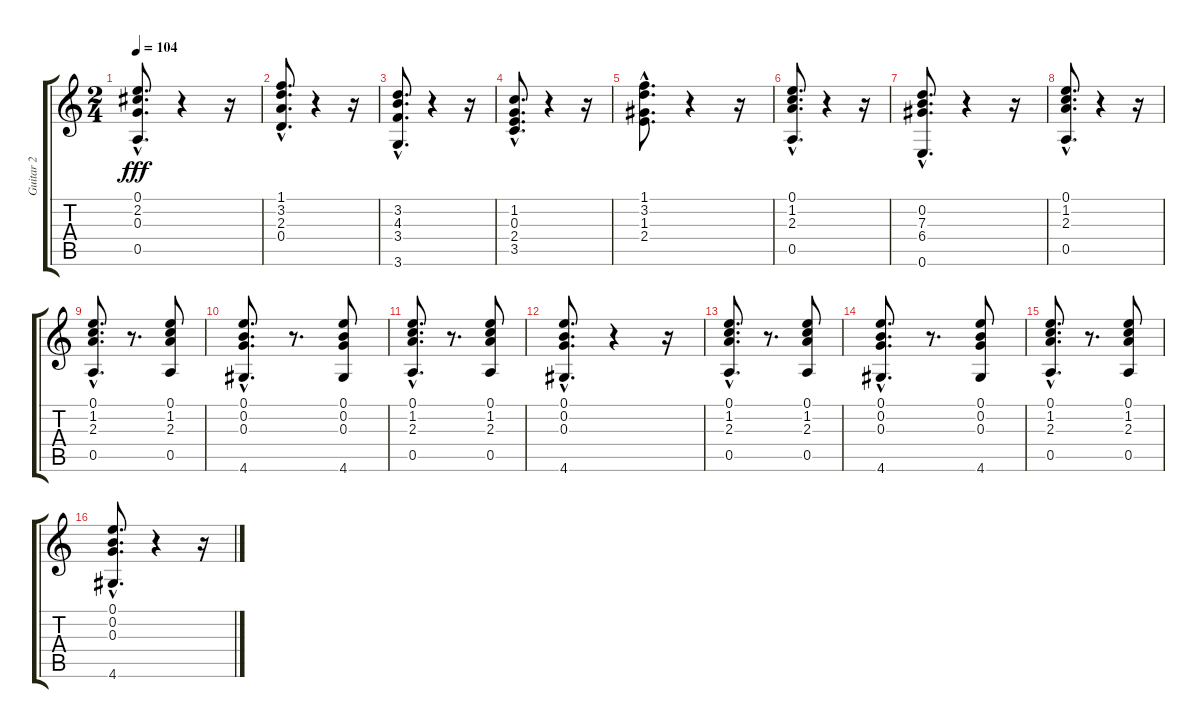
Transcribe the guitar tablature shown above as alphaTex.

\track ("Guitar 2" "Guitar 2") {instrument acousticguitarnylon}
\staff {score tabs}
\tuning (E4 B3 G3 D3 A2 E2) {hide}
\ts (2 4)
\tempo 104
\clef g2
\ks c
(0.1{hac} 2.2{hac} 0.3{hac} 0.5{hac}).8{d dy fff} r.4 r.16 |
(1.1{hac} 3.2{hac} 2.3{hac} 0.4{hac}).8{d} r.4 r.16 |
(3.2{hac} 4.3{hac} 3.4{hac} 3.6{hac}).8{d} r.4 r.16 |
(1.2{hac} 0.3{hac} 2.4{hac} 3.5{hac}).8{d} r.4 r.16 |
(1.1{hac} 3.2{hac} 1.3{hac} 2.4{hac}).8{d} r.4 r.16 |
(0.1{hac} 1.2{hac} 2.3{hac} 0.5{hac}).8{d} r.4 r.16 |
(0.2{hac} 7.3{hac} 6.4{hac} 0.6{hac}).8{d} r.4 r.16 |
(0.1{hac} 1.2{hac} 2.3{hac} 0.5{hac}).8{d} r.4 r.16 |
(0.1{hac} 1.2{hac} 2.3{hac} 0.5{hac}).8{d} r.8{d} (0.1 1.2 2.3 0.5).8 |
(0.1{hac} 0.2{hac} 0.3{hac} 4.6{hac}).8{d} r.8{d} (0.1 0.2 0.3 4.6).8 |
(0.1{hac} 1.2{hac} 2.3{hac} 0.5{hac}).8{d} r.8{d} (0.1 1.2 2.3 0.5).8 |
(0.1{hac} 0.2{hac} 0.3{hac} 4.6{hac}).8{d} r.4 r.16 |
(0.1{hac} 1.2{hac} 2.3{hac} 0.5{hac}).8{d} r.8{d} (0.1 1.2 2.3 0.5).8 |
(0.1{hac} 0.2{hac} 0.3{hac} 4.6{hac}).8{d} r.8{d} (0.1 0.2 0.3 4.6).8 |
(0.1{hac} 1.2{hac} 2.3{hac} 0.5{hac}).8{d} r.8{d} (0.1 1.2 2.3 0.5).8 |
(0.1{hac} 0.2{hac} 0.3{hac} 4.6{hac}).8{d} r.4 r.16
